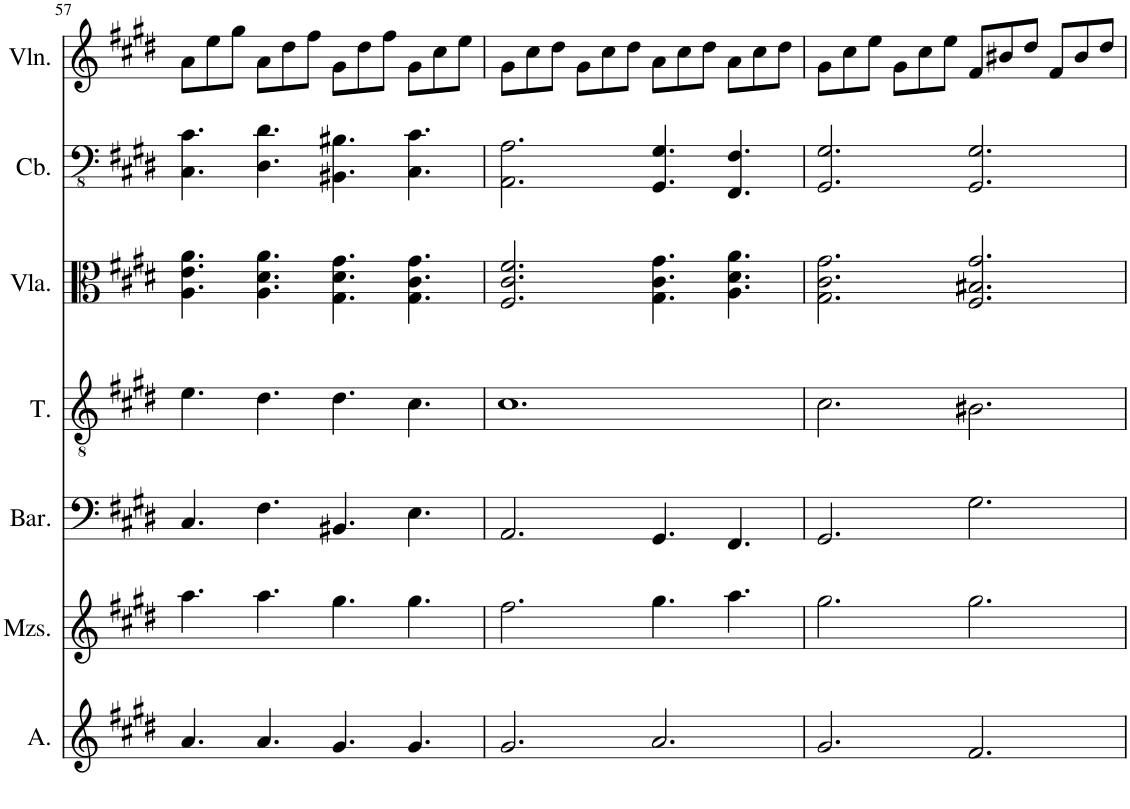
**kern	**kern	**kern	**kern	**kern	**kern	**kern
*part7	*part6	*part5	*part4	*part3	*part2	*part1
*staff7	*staff6	*staff5	*staff4	*staff3	*staff2	*staff1
*I"Alto	*I"Mezzo-soprano	*I"Baritone	*I"Tenor	*I"Viola	*I"Contrabass	*I"Violin
*I'A.	*I'Mzs.	*I'Bar.	*I'T.	*I'Vla.	*I'Cb.	*I'Vln.
!!LO:PB:g=z
*clefG2	*clefG2	*clefF4	*clefGv2	*clefC3	*clefFv4	*clefG2
*	*	*	*	*	*Trd7c12	*
*k[f#c#g#d#]	*k[f#c#g#d#]	*k[f#c#g#d#]	*k[f#c#g#d#]	*k[f#c#g#d#]	*k[f#c#g#d#]	*k[f#c#g#d#]
*M12/8	*M12/8	*M12/8	*M12/8	*M12/8	*M12/8	*M12/8
=57	=57	=57	=57	=57	=57	=57
4.a/	4.aa\	4.C#/	4.e\	4.A\ 4.e\ 4.a\	4.CC#\ 4.C#\	8a\L
.	.	.	.	.	.	8ee\
.	.	.	.	.	.	8gg#\J
4.a/	4.aa\	4.F#\	4.d#\	4.A\ 4.d#\ 4.a\	4.DD#\ 4.D#\	8a\L
.	.	.	.	.	.	8dd#\
.	.	.	.	.	.	8ff#\J
4.g#/	4.gg#\	4.BB#X/	4.d#\	4.G#\ 4.d#\ 4.g#\	4.BBB#X\ 4.BB#X\	8g#\L
.	.	.	.	.	.	8dd#\
.	.	.	.	.	.	8ff#\J
4.g#/	4.gg#\	4.E\	4.c#\	4.G#\ 4.c#\ 4.g#\	4.CC#\ 4.C#\	8g#\L
.	.	.	.	.	.	8cc#\
.	.	.	.	.	.	8ee\J
=58	=58	=58	=58	=58	=58	=58
2.g#/	2.ff#\	2.AA/	1.c#	2.F#/ 2.c#/ 2.f#/	2.AAA\ 2.AA\	8g#\L
.	.	.	.	.	.	8cc#\
.	.	.	.	.	.	8dd#\J
.	.	.	.	.	.	8g#\L
.	.	.	.	.	.	8cc#\
.	.	.	.	.	.	8dd#\J
2.a/	4.gg#\	4.GG#/	.	4.G#\ 4.c#\ 4.g#\	4.GGG#/ 4.GG#/	8a\L
.	.	.	.	.	.	8cc#\
.	.	.	.	.	.	8dd#\J
.	4.aa\	4.FF#/	.	4.A\ 4.d#\ 4.a\	4.FFF#/ 4.FF#/	8a\L
.	.	.	.	.	.	8cc#\
.	.	.	.	.	.	8dd#\J
=59	=59	=59	=59	=59	=59	=59
2.g#/	2.gg#\	2.GG#/	2.c#\	2.G#\ 2.c#\ 2.g#\	2.GGG#/ 2.GG#/	8g#\L
.	.	.	.	.	.	8cc#\
.	.	.	.	.	.	8ee\J
.	.	.	.	.	.	8g#\L
.	.	.	.	.	.	8cc#\
.	.	.	.	.	.	8ee\J
2.f#/	2.gg#\	2.G#\	2.B#X\	2.F#/ 2.B#X/ 2.g#/	2.GGG#/ 2.GG#/	8f#/L
.	.	.	.	.	.	8b#X/
.	.	.	.	.	.	8dd#/J
.	.	.	.	.	.	8f#/L
.	.	.	.	.	.	8b#/
.	.	.	.	.	.	8dd#/J
=	=	=	=	=	=	=
*-	*-	*-	*-	*-	*-	*-
